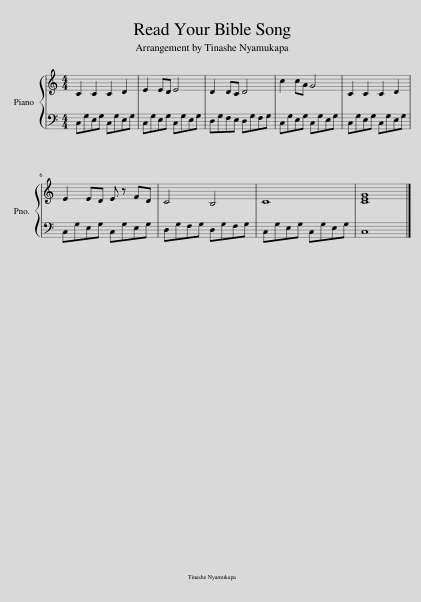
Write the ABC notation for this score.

X:1
%%score { 1 | 2 }
L:1/8
M:4/4
I:linebreak $
K:C
V:1 treble
V:2 bass
V:1
 C2 C2 C2 D2 | E2 ED E4 | D2 DC D4 | c2 cA G4 | C2 C2 C2 D2 |$ %5
 E2 ED E z FD | C4 B,4 | C8 | [CEG]8 |] %9
V:2
 C,G,E,G, C,G,E,G, | C,G,E,G, C,G,E,G, | D,G,F,E, D,G,F,G, | C,G,E,G, C,G,E,G, | C,G,E,G, C,G,E,G, |$ %5
 C,G,E,G, C,G,E,G, | D,G,F,G, D,G,F,G, | C,G,E,G, C,G,E,G, | C,8 |] %9
